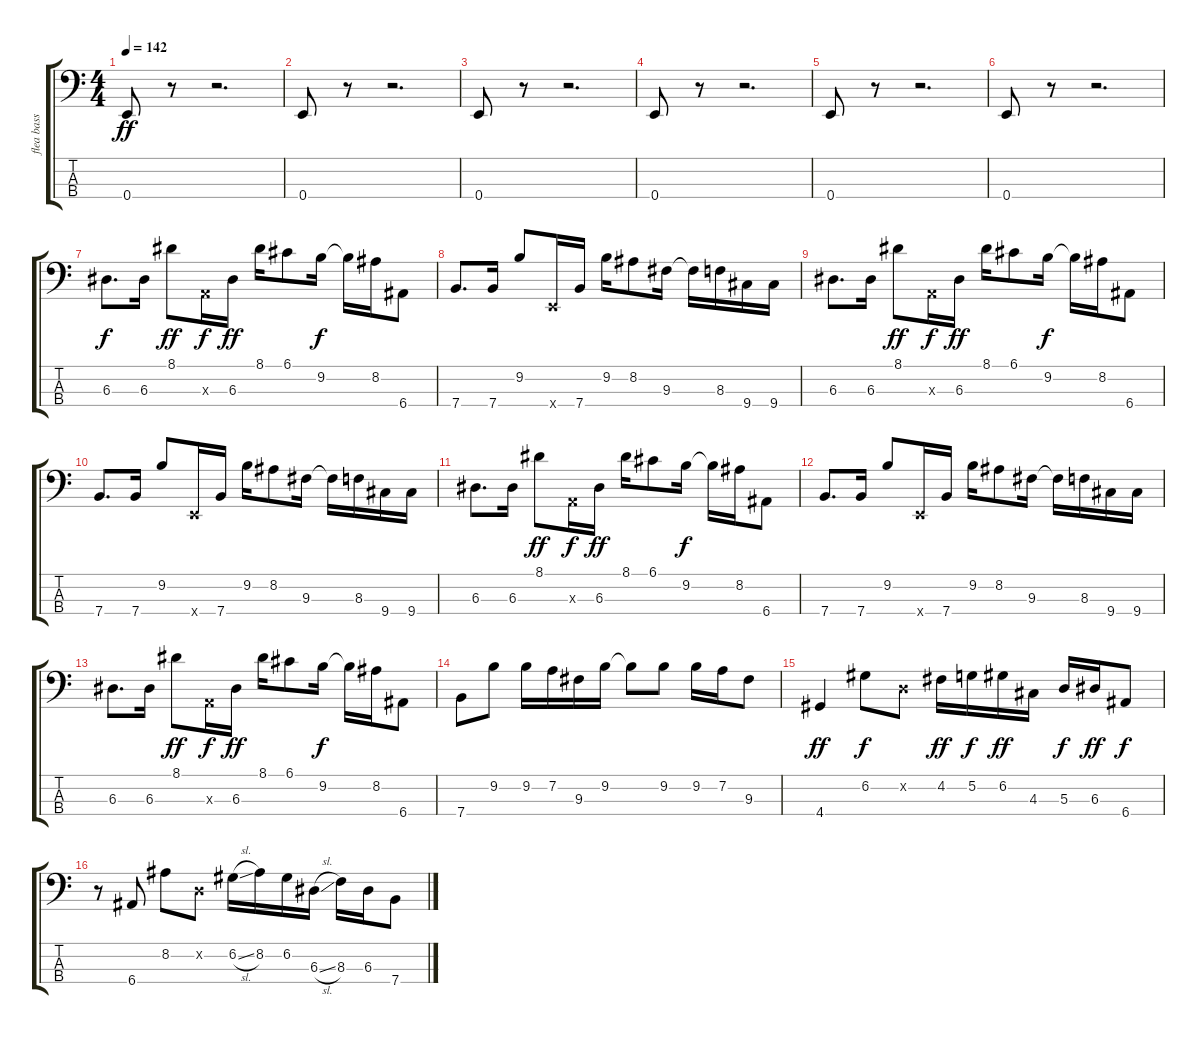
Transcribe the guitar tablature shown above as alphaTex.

\track ("flea bass" "flea bass") {instrument slapbass1}
\staff {score tabs}
\tuning (G2 D2 A1 E1) {hide}
\ts (4 4)
\tempo 142
\clef f4
\ks c
0.4.8{dy ff} r.8 r.2{d} |
0.4.8 r.8 r.2{d} |
0.4.8 r.8 r.2{d} |
0.4.8 r.8 r.2{d} |
0.4.8 r.8 r.2{d} |
0.4.8 r.8 r.2{d} |
6.3.8{d dy f} 6.3.16 8.1.8{dy ff} 0.3{x}.16{dy f} 6.3.16{dy ff} 8.1.16 6.1.8 9.2.16{dy f} 9.2{t}.16 8.2.16 6.4.8 |
7.4.8{d} 7.4.16 9.2.8 0.4{x}.16 7.4.16 9.2.16 8.2.8 9.3.16 9.3{t}.16 8.3.16 9.4.16 9.4.16 |
6.3.8{d} 6.3.16 8.1.8{dy ff} 0.3{x}.16{dy f} 6.3.16{dy ff} 8.1.16 6.1.8 9.2.16{dy f} 9.2{t}.16 8.2.16 6.4.8 |
7.4.8{d} 7.4.16 9.2.8 0.4{x}.16 7.4.16 9.2.16 8.2.8 9.3.16 9.3{t}.16 8.3.16 9.4.16 9.4.16 |
6.3.8{d} 6.3.16 8.1.8{dy ff} 0.3{x}.16{dy f} 6.3.16{dy ff} 8.1.16 6.1.8 9.2.16{dy f} 9.2{t}.16 8.2.16 6.4.8 |
7.4.8{d} 7.4.16 9.2.8 0.4{x}.16 7.4.16 9.2.16 8.2.8 9.3.16 9.3{t}.16 8.3.16 9.4.16 9.4.16 |
6.3.8{d} 6.3.16 8.1.8{dy ff} 0.3{x}.16{dy f} 6.3.16{dy ff} 8.1.16 6.1.8 9.2.16{dy f} 9.2{t}.16 8.2.16 6.4.8 |
7.4.8 9.2.8 9.2.16 7.2.16 9.3.16 9.2.16 9.2{t}.8 9.2.8 9.2.16 7.2.16 9.3.8 |
4.4.4{dy ff} 6.2.8{dy f} 0.2{x}.8 4.2.16{dy ff} 5.2.16{dy f} 6.2.16{dy ff} 4.3.16 5.3.16{dy f} 6.3.16{dy ff} 6.4.8{dy f} |
r.8 6.4.8 8.2.8 0.2{x}.8 6.2{sl}.16 8.2.16 6.2.16 6.3{sl}.16 8.3.16 6.3.16 7.4.8
